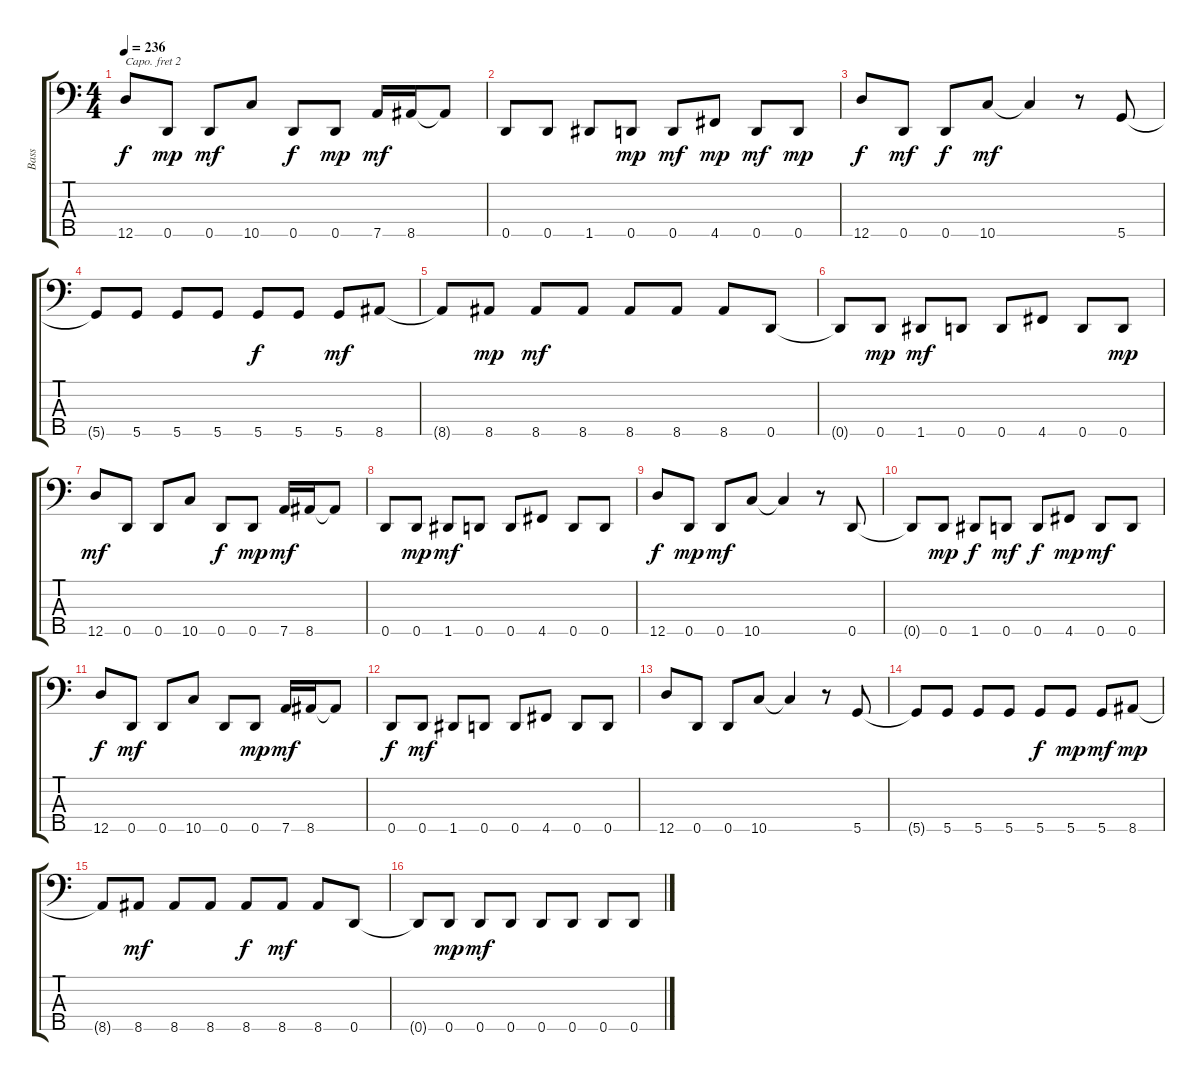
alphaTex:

\track ("Bass" "Bass") {instrument electricbassfinger}
\staff {score tabs}
\capo 2
\tuning (A2 F2 C2 G1 C1) {hide}
\ts (4 4)
\tempo 236
\clef f4
\ks c
12.5.8{dy f} 0.5.8{dy mp} 0.5.8{dy mf} 10.5.8 0.5.8{dy f} 0.5.8{dy mp} 7.5.16{dy mf} 8.5.16 8.5{t}.8 |
0.5.8 0.5.8 1.5.8 0.5.8{dy mp} 0.5.8{dy mf} 4.5.8{dy mp} 0.5.8{dy mf} 0.5.8{dy mp} |
12.5.8{dy f} 0.5.8{dy mf} 0.5.8{dy f} 10.5.8{dy mf} 10.5{t}.4 r.8 5.5.8 |
5.5{t}.8 5.5.8 5.5.8 5.5.8 5.5.8{dy f} 5.5.8 5.5.8{dy mf} 8.5.8 |
8.5{t}.8 8.5.8{dy mp} 8.5.8{dy mf} 8.5.8 8.5.8 8.5.8 8.5.8 0.5.8 |
0.5{t}.8 0.5.8{dy mp} 1.5.8{dy mf} 0.5.8 0.5.8 4.5.8 0.5.8 0.5.8{dy mp} |
12.5.8{dy mf} 0.5.8 0.5.8 10.5.8 0.5.8{dy f} 0.5.8{dy mp} 7.5.16{dy mf} 8.5.16 8.5{t}.8 |
0.5.8 0.5.8{dy mp} 1.5.8{dy mf} 0.5.8 0.5.8 4.5.8 0.5.8 0.5.8 |
12.5.8{dy f} 0.5.8{dy mp} 0.5.8{dy mf} 10.5.8 10.5{t}.4 r.8 0.5.8 |
0.5{t}.8 0.5.8{dy mp} 1.5.8{dy f} 0.5.8{dy mf} 0.5.8{dy f} 4.5.8{dy mp} 0.5.8{dy mf} 0.5.8 |
12.5.8{dy f} 0.5.8{dy mf} 0.5.8 10.5.8 0.5.8 0.5.8{dy mp} 7.5.16{dy mf} 8.5.16 8.5{t}.8 |
0.5.8{dy f} 0.5.8{dy mf} 1.5.8 0.5.8 0.5.8 4.5.8 0.5.8 0.5.8 |
12.5.8 0.5.8 0.5.8 10.5.8 10.5{t}.4 r.8 5.5.8 |
5.5{t}.8 5.5.8 5.5.8 5.5.8 5.5.8{dy f} 5.5.8{dy mp} 5.5.8{dy mf} 8.5.8{dy mp} |
8.5{t}.8 8.5.8{dy mf} 8.5.8 8.5.8 8.5.8{dy f} 8.5.8{dy mf} 8.5.8 0.5.8 |
0.5{t}.8 0.5.8{dy mp} 0.5.8{dy mf} 0.5.8 0.5.8 0.5.8 0.5.8 0.5.8
